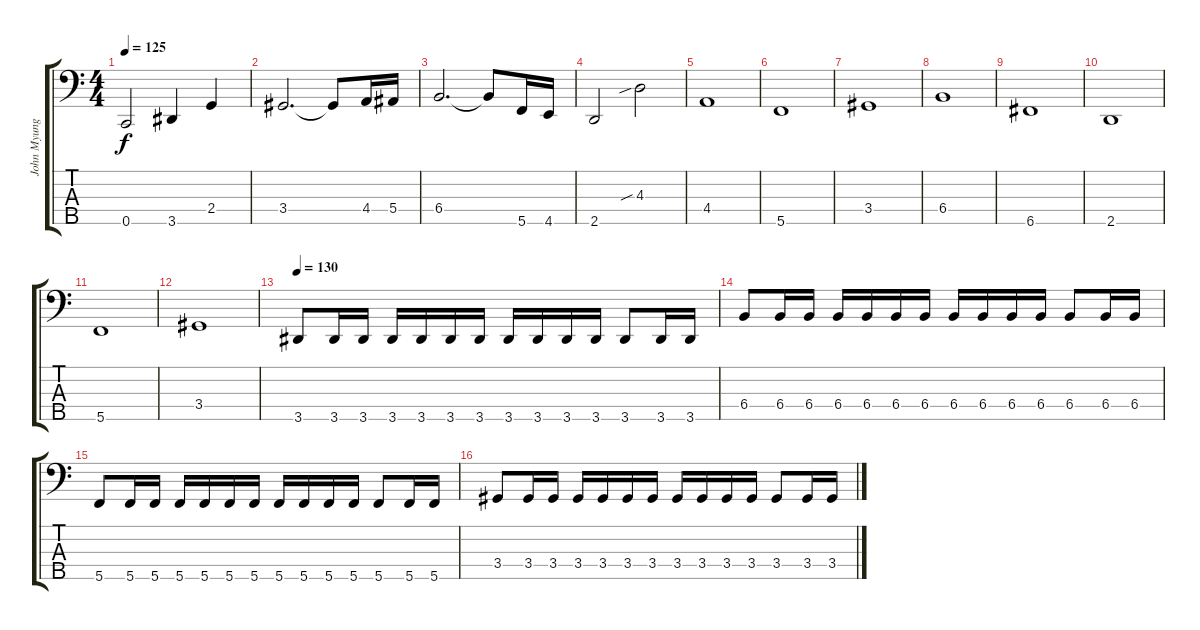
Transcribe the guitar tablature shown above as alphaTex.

\track ("John Myung" "John Myung") {instrument electricbassfinger}
\staff {score tabs}
\tuning (Ab2 Eb2 Bb1 F1 C1) {hide}
\ts (4 4)
\tempo 125
\clef f4
\ks c
0.5.2{dy f} 3.5.4 2.4.4 |
3.4.2{d} 3.4{t}.8 4.4.16 5.4.16 |
6.4.2{d} 6.4{t}.8 5.5.16 4.5.16 |
2.5.2 4.3{sib}.2 |
4.4.1 |
5.5.1 |
3.4.1 |
6.4.1 |
6.5.1 |
2.5.1 |
5.5.1 |
3.4.1 |
\tempo 130
3.5.8 3.5.16 3.5.16 3.5.16 3.5.16 3.5.16 3.5.16 3.5.16 3.5.16 3.5.16 3.5.16 3.5.8 3.5.16 3.5.16 |
6.4.8 6.4.16 6.4.16 6.4.16 6.4.16 6.4.16 6.4.16 6.4.16 6.4.16 6.4.16 6.4.16 6.4.8 6.4.16 6.4.16 |
5.5.8 5.5.16 5.5.16 5.5.16 5.5.16 5.5.16 5.5.16 5.5.16 5.5.16 5.5.16 5.5.16 5.5.8 5.5.16 5.5.16 |
3.4.8 3.4.16 3.4.16 3.4.16 3.4.16 3.4.16 3.4.16 3.4.16 3.4.16 3.4.16 3.4.16 3.4.8 3.4.16 3.4.16
